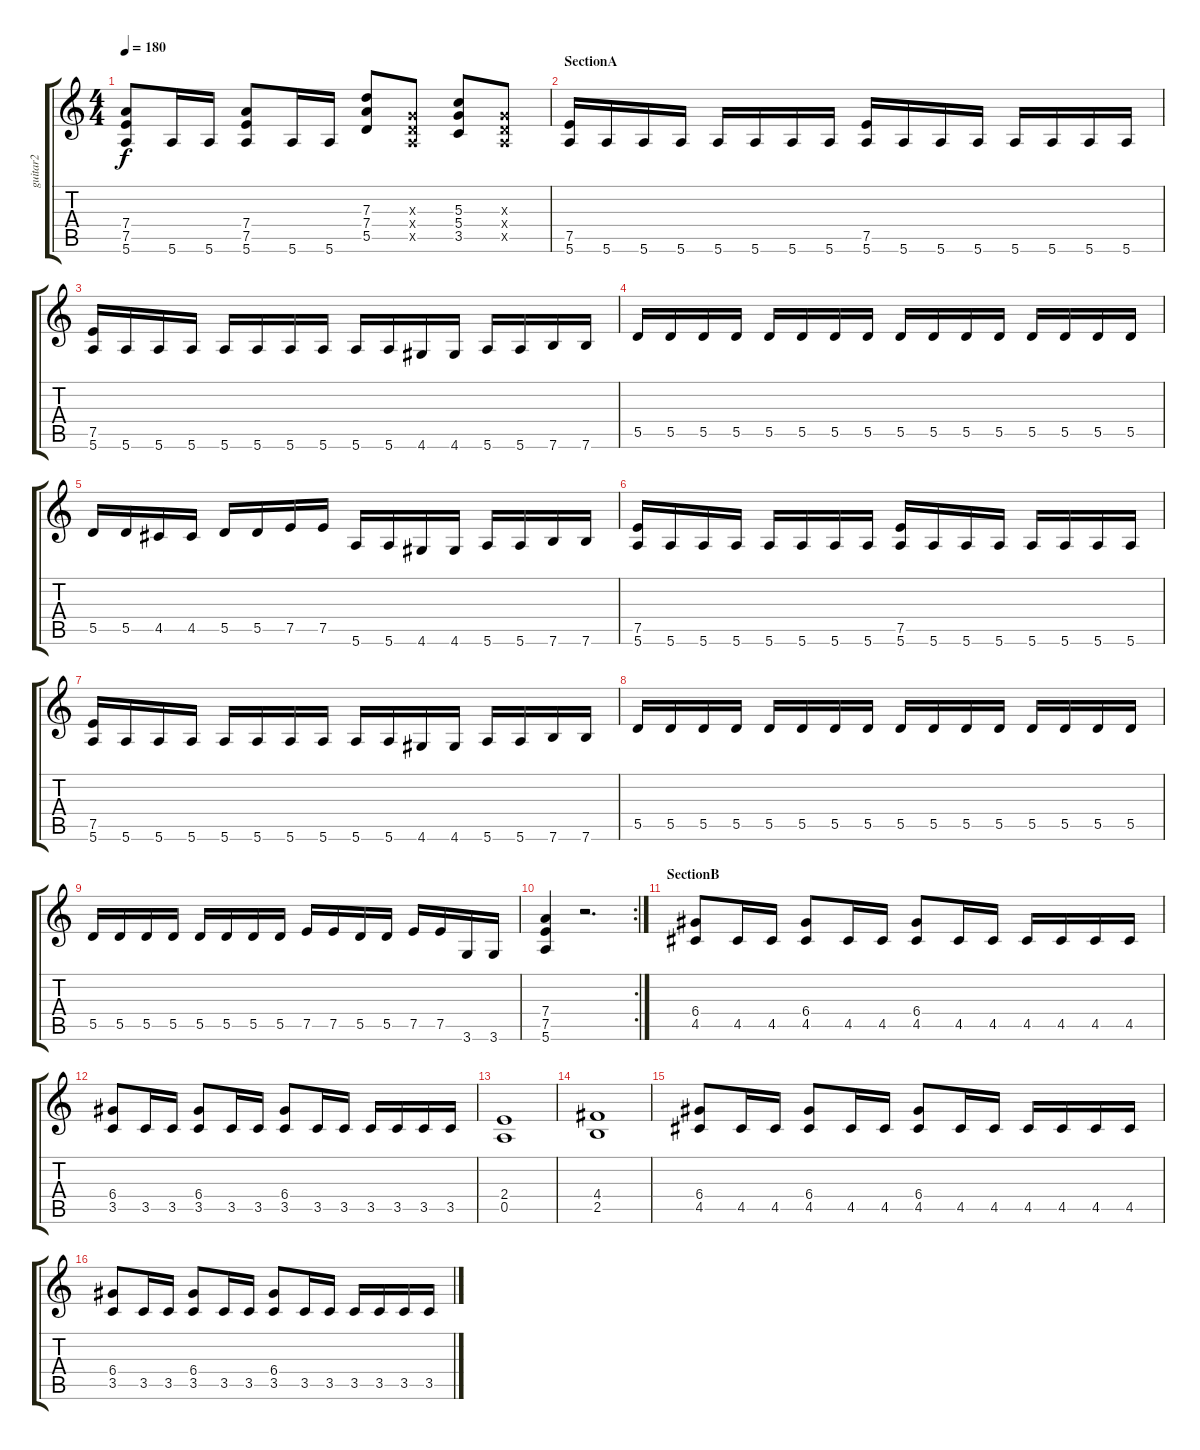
\track ("guitar2" "guitar2") {instrument distortionguitar}
\staff {score tabs}
\tuning (E4 B3 G3 D3 A2 E2) {hide}
\ts (4 4)
\tempo 180
\clef g2
\ks c
(7.4 7.5 5.6).8{dy f} 5.6.16 5.6.16 (7.4 7.5 5.6).8 5.6.16 5.6.16 (7.3 7.4 5.5).8 (0.3{x} 0.4{x} 0.5{x}).8 (5.3 5.4 3.5).8 (0.3{x} 0.4{x} 0.5{x}).8 |
\section ("" "SectionA")
(7.5 5.6).16 5.6.16 5.6.16 5.6.16 5.6.16 5.6.16 5.6.16 5.6.16 (7.5 5.6).16 5.6.16 5.6.16 5.6.16 5.6.16 5.6.16 5.6.16 5.6.16 |
(7.5 5.6).16 5.6.16 5.6.16 5.6.16 5.6.16 5.6.16 5.6.16 5.6.16 5.6.16 5.6.16 4.6.16 4.6.16 5.6.16 5.6.16 7.6.16 7.6.16 |
5.5.16 5.5.16 5.5.16 5.5.16 5.5.16 5.5.16 5.5.16 5.5.16 5.5.16 5.5.16 5.5.16 5.5.16 5.5.16 5.5.16 5.5.16 5.5.16 |
5.5.16 5.5.16 4.5.16 4.5.16 5.5.16 5.5.16 7.5.16 7.5.16 5.6.16 5.6.16 4.6.16 4.6.16 5.6.16 5.6.16 7.6.16 7.6.16 |
(7.5 5.6).16 5.6.16 5.6.16 5.6.16 5.6.16 5.6.16 5.6.16 5.6.16 (7.5 5.6).16 5.6.16 5.6.16 5.6.16 5.6.16 5.6.16 5.6.16 5.6.16 |
(7.5 5.6).16 5.6.16 5.6.16 5.6.16 5.6.16 5.6.16 5.6.16 5.6.16 5.6.16 5.6.16 4.6.16 4.6.16 5.6.16 5.6.16 7.6.16 7.6.16 |
5.5.16 5.5.16 5.5.16 5.5.16 5.5.16 5.5.16 5.5.16 5.5.16 5.5.16 5.5.16 5.5.16 5.5.16 5.5.16 5.5.16 5.5.16 5.5.16 |
5.5.16 5.5.16 5.5.16 5.5.16 5.5.16 5.5.16 5.5.16 5.5.16 7.5.16 7.5.16 5.5.16 5.5.16 7.5.16 7.5.16 3.6.16 3.6.16 |
\rc 2
(7.4 7.5 5.6).4 r.2{d} |
\section ("" "SectionB")
(6.4 4.5).8 4.5.16 4.5.16 (6.4 4.5).8 4.5.16 4.5.16 (6.4 4.5).8 4.5.16 4.5.16 4.5.16 4.5.16 4.5.16 4.5.16 |
(6.4 3.5).8 3.5.16 3.5.16 (6.4 3.5).8 3.5.16 3.5.16 (6.4 3.5).8 3.5.16 3.5.16 3.5.16 3.5.16 3.5.16 3.5.16 |
(2.4 0.5).1 |
(4.4 2.5).1 |
(6.4 4.5).8 4.5.16 4.5.16 (6.4 4.5).8 4.5.16 4.5.16 (6.4 4.5).8 4.5.16 4.5.16 4.5.16 4.5.16 4.5.16 4.5.16 |
(6.4 3.5).8 3.5.16 3.5.16 (6.4 3.5).8 3.5.16 3.5.16 (6.4 3.5).8 3.5.16 3.5.16 3.5.16 3.5.16 3.5.16 3.5.16
